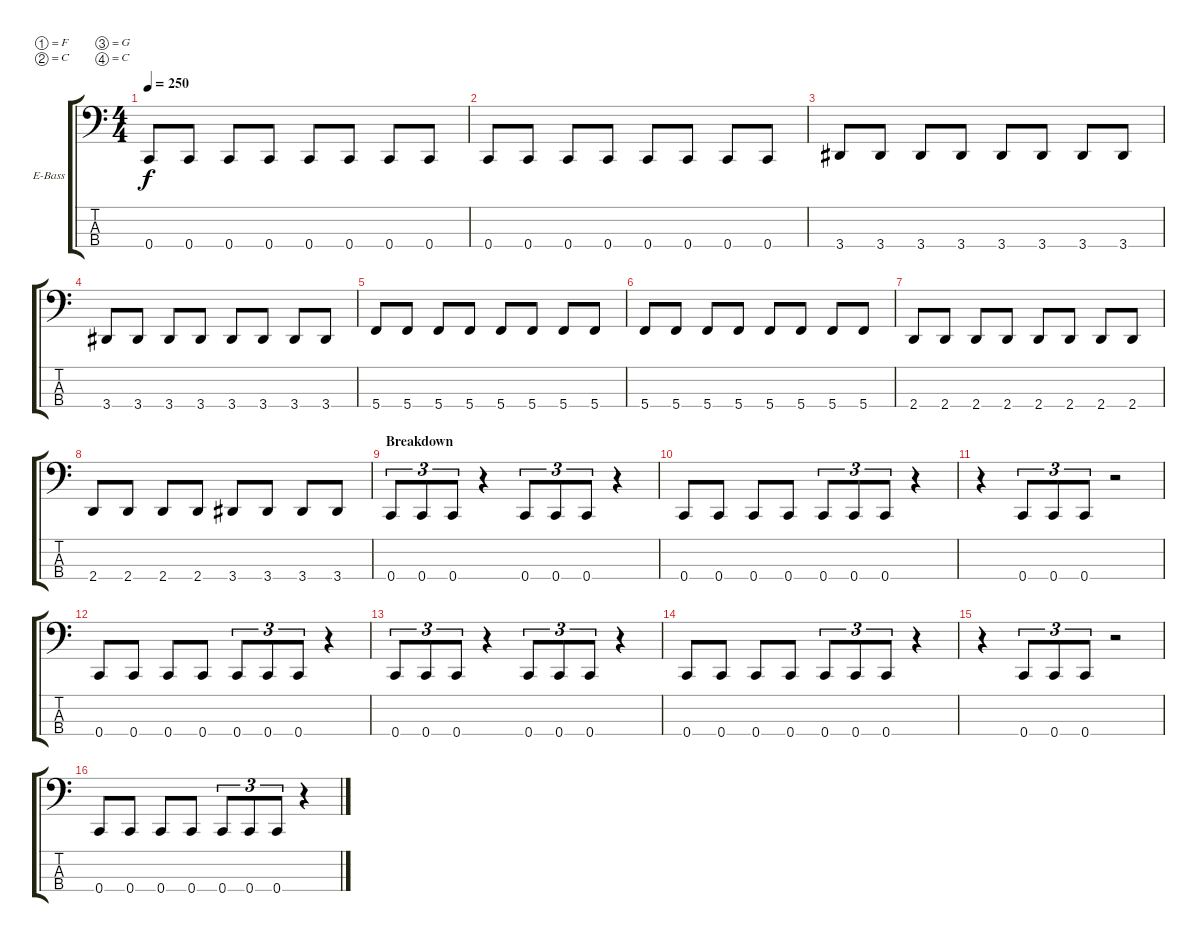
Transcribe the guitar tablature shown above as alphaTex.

\defaultSystemsLayout 4
\bracketExtendMode groupsimilarinstruments
\firstSystemTrackNameOrientation horizontal
\otherSystemsTrackNameOrientation horizontal
\track ("Electric Bass" "E-Bass") {instrument electricbassfinger}
\staff {score tabs}
\tuning (F2 C2 G1 C1)
\ts (4 4)
\tempo 250
\clef f4
\ks c
0.4.8{dy f} 0.4.8 0.4.8 0.4.8 0.4.8 0.4.8 0.4.8 0.4.8 |
0.4.8 0.4.8 0.4.8 0.4.8 0.4.8 0.4.8 0.4.8 0.4.8 |
3.4.8 3.4.8 3.4.8 3.4.8 3.4.8 3.4.8 3.4.8 3.4.8 |
3.4.8 3.4.8 3.4.8 3.4.8 3.4.8 3.4.8 3.4.8 3.4.8 |
5.4.8 5.4.8 5.4.8 5.4.8 5.4.8 5.4.8 5.4.8 5.4.8 |
5.4.8 5.4.8 5.4.8 5.4.8 5.4.8 5.4.8 5.4.8 5.4.8 |
2.4.8 2.4.8 2.4.8 2.4.8 2.4.8 2.4.8 2.4.8 2.4.8 |
2.4.8 2.4.8 2.4.8 2.4.8 3.4.8 3.4.8 3.4.8 3.4.8 |
\section ("" "Breakdown")
0.4.8{tu (3 2)} 0.4.8{tu (3 2)} 0.4.8{tu (3 2)} r.4 0.4.8{tu (3 2)} 0.4.8{tu (3 2)} 0.4.8{tu (3 2)} r.4 |
0.4.8 0.4.8 0.4.8 0.4.8 0.4.8{tu (3 2)} 0.4.8{tu (3 2)} 0.4.8{tu (3 2)} r.4 |
r.4 0.4.8{tu (3 2)} 0.4.8{tu (3 2)} 0.4.8{tu (3 2)} r.2 |
0.4.8 0.4.8 0.4.8 0.4.8 0.4.8{tu (3 2)} 0.4.8{tu (3 2)} 0.4.8{tu (3 2)} r.4 |
0.4.8{tu (3 2)} 0.4.8{tu (3 2)} 0.4.8{tu (3 2)} r.4 0.4.8{tu (3 2)} 0.4.8{tu (3 2)} 0.4.8{tu (3 2)} r.4 |
0.4.8 0.4.8 0.4.8 0.4.8 0.4.8{tu (3 2)} 0.4.8{tu (3 2)} 0.4.8{tu (3 2)} r.4 |
r.4 0.4.8{tu (3 2)} 0.4.8{tu (3 2)} 0.4.8{tu (3 2)} r.2 |
0.4.8 0.4.8 0.4.8 0.4.8 0.4.8{tu (3 2)} 0.4.8{tu (3 2)} 0.4.8{tu (3 2)} r.4
